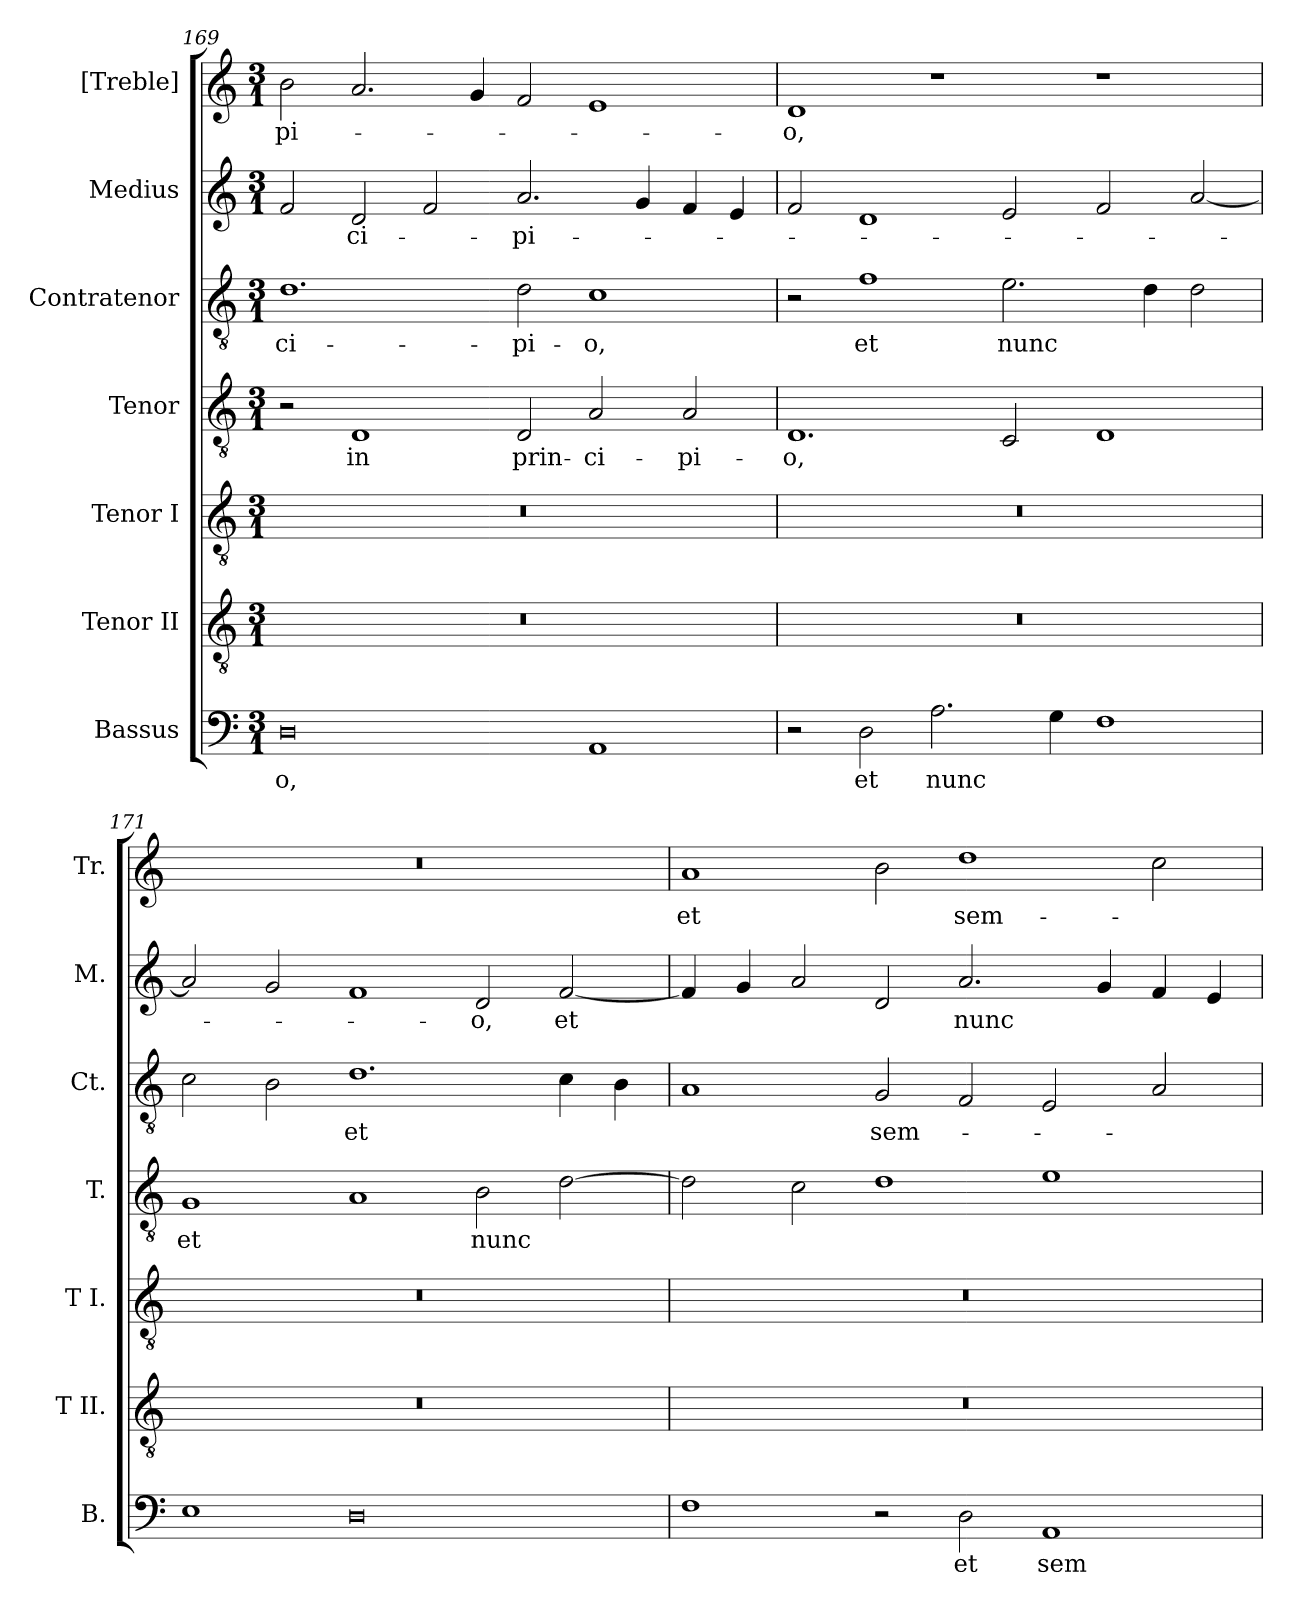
**kern	**text	**kern	**kern	**kern	**text	**kern	**text	**kern	**text	**kern	**text
*part7	*part7	*part6	*part5	*part4	*part4	*part3	*part3	*part2	*part2	*part1	*part1
*staff7	*staff7	*staff6	*staff5	*staff4	*staff4	*staff3	*staff3	*staff2	*staff2	*staff1	*staff1
*I"Bassus	*	*I"Tenor II	*I"Tenor I	*I"Tenor	*	*I"Contratenor	*	*I"Medius	*	*I"[Treble]	*
*I'B.	*	*I'T II.	*I'T I.	*I'T.	*	*I'Ct.	*	*I'M.	*	*I'Tr.	*
!!LO:PB:g=z
*clefF4	*	*clefGv2	*clefGv2	*clefGv2	*	*clefGv2	*	*clefG2	*	*clefG2	*
*	*	*ITrd7c12	*ITrd7c12	*ITrd7c12	*	*ITrd7c12	*	*	*	*	*
*k[]	*	*k[]	*k[]	*k[]	*	*k[]	*	*k[]	*	*k[]	*
*C:	*	*C:	*C:	*C:	*	*C:	*	*C:	*	*C:	*
*M3/1	*	*M3/1	*M3/1	*M3/1	*	*M3/1	*	*M3/1	*	*M3/1	*
=169	=169	=169	=169	=169	=169	=169	=169	=169	=169	=169	=169
!	!LO:LY:b:color=#000000	!LO:N:vis=1	!LO:N:vis=1	!	!	!	!	!	!	!	!
!	!	!	!	!	!	!	!LO:LY:b:color=#000000	!	!	!	!
!	!	!	!	!	!	!	!	!	!	!	!LO:LY:b:color=#000000
0Di	-o,	0.r	0.r	2r	.	1.Di	-ci-	2fi/	.	2bi\	-pi-
!	!	!	!	!	!LO:LY:b:color=#000000	!	!	!	!	!	!
!	!	!	!	!	!	!	!	!	!LO:LY:b:color=#000000	!	!
.	.	.	.	1DDi	in	.	.	2di/	-ci-	2.ai/	.
.	.	.	.	.	.	.	.	2fi/	.	.	.
.	.	.	.	.	.	.	.	.	.	4gi/	.
!	!	!	!	!	!LO:LY:b:color=#000000	!	!	!	!	!	!
!	!	!	!	!	!	!	!LO:LY:b:color=#000000	!	!	!	!
!	!	!	!	!	!	!	!	!	!LO:LY:b:color=#000000	!	!
.	.	.	.	2DDi/	prin-	2Di\	-pi-	2.ai/	-pi-	2fi/	.
!	!	!	!	!	!LO:LY:b:color=#000000	!	!	!	!	!	!
!	!	!	!	!	!	!	!LO:LY:b:color=#000000	!	!	!	!
1AAi	.	.	.	2AAi/	-ci-	1Ci	-o,	.	.	1ei	.
.	.	.	.	.	.	.	.	4gi/	.	.	.
!	!	!	!	!	!LO:LY:b:color=#000000	!	!	!	!	!	!
.	.	.	.	2AAi/	-pi-	.	.	4fi/	.	.	.
.	.	.	.	.	.	.	.	4ei/	.	.	.
=170`	=170`	=170`	=170`	=170`	=170`	=170`	=170`	=170`	=170`	=170`	=170`
!	!	!LO:N:vis=1	!LO:N:vis=1	!	!	!	!	!	!	!	!
!	!	!	!	!	!LO:LY:b:color=#000000	!	!	!	!	!	!
!	!	!	!	!	!	!	!	!	!	!	!LO:LY:b:color=#000000
2r	.	0.r	0.r	1.DDi	-o,	2r	.	2fi/	.	1di	-o,
!	!LO:LY:b:color=#000000	!	!	!	!	!	!	!	!	!	!
!	!	!	!	!	!	!	!LO:LY:b:color=#000000	!	!	!	!
2Di\	et	.	.	.	.	1Fi	et	1di	.	.	.
!	!LO:LY:b:color=#000000	!	!	!	!	!	!	!	!	!	!
2.Ai\	nunc	.	.	.	.	.	.	.	.	1r	.
!	!	!	!	!	!	!	!LO:LY:b:color=#000000	!	!	!	!
.	.	.	.	2CCi/	.	2.Ei\	nunc	2ei/	.	.	.
4Gi\	.	.	.	.	.	.	.	.	.	.	.
1Fi	.	.	.	1DDi	.	.	.	2fi/	.	1r	.
.	.	.	.	.	.	4Di\	.	.	.	.	.
.	.	.	.	.	.	2Di\	.	[<2ai/	.	.	.
=171`	=171`	=171`	=171`	=171`	=171`	=171`	=171`	=171`	=171`	=171`	=171`
!	!	!LO:N:vis=1	!LO:N:vis=1	!	!	!	!	!	!	!	!
!	!	!	!	!	!LO:LY:b:color=#000000	!	!	!	!	!LO:N:vis=1	!
1Ei	.	0.r	0.r	1GGi	et	2Ci\	.	2ai/]	.	0.r	.
.	.	.	.	.	.	2BBi\	.	2gi/	.	.	.
!	!	!	!	!	!	!	!LO:LY:b:color=#000000	!	!	!	!
0Di	.	.	.	1AAi	.	1.Di	et	1fi	.	.	.
!	!	!	!	!	!LO:LY:b:color=#000000	!	!	!	!	!	!
!	!	!	!	!	!	!	!	!	!LO:LY:b:color=#000000	!	!
.	.	.	.	2BBi\	nunc	.	.	2di/	-o,	.	.
!	!	!	!	!	!	!	!	!	!LO:LY:b:color=#000000	!	!
.	.	.	.	[>2Di\	.	4Ci\	.	[<2fi/	et	.	.
.	.	.	.	.	.	4BBi\	.	.	.	.	.
!!LO:LB:g=z
=172`	=172`	=172`	=172`	=172`	=172`	=172`	=172`	=172`	=172`	=172`	=172`
!	!	!LO:N:vis=1	!LO:N:vis=1	!	!	!	!	!	!	!	!
!	!	!	!	!	!	!	!	!	!	!	!LO:LY:b:color=#000000
1Fi	.	0.r	0.r	2Di\]	.	1AAi	.	4fi/]	.	1ai	et
.	.	.	.	.	.	.	.	4gi/	.	.	.
.	.	.	.	2Ci\	.	.	.	2ai/	.	.	.
!	!	!	!	!	!	!	!LO:LY:b:color=#000000	!	!	!	!
2r	.	.	.	1Di	.	2GGi/	sem-	2di/	.	2bi\	.
!	!LO:LY:b:color=#000000	!	!	!	!	!	!	!	!	!	!
!	!	!	!	!	!	!	!	!	!LO:LY:b:color=#000000	!	!
!	!	!	!	!	!	!	!	!	!	!	!LO:LY:b:color=#000000
2Di\	et	.	.	.	.	2FFi/	.	2.ai/	nunc	1ddi	sem-
!	!LO:LY:b:color=#000000	!	!	!	!	!	!	!	!	!	!
1AAi	sem-	.	.	1Ei	.	2EEi/	.	.	.	.	.
.	.	.	.	.	.	.	.	4gi/	.	.	.
.	.	.	.	.	.	2AAi/	.	4fi/	.	2cci\	.
.	.	.	.	.	.	.	.	4ei/	.	.	.
=`	=`	=`	=`	=`	=`	=`	=`	=`	=`	=`	=`
*-	*-	*-	*-	*-	*-	*-	*-	*-	*-	*-	*-
